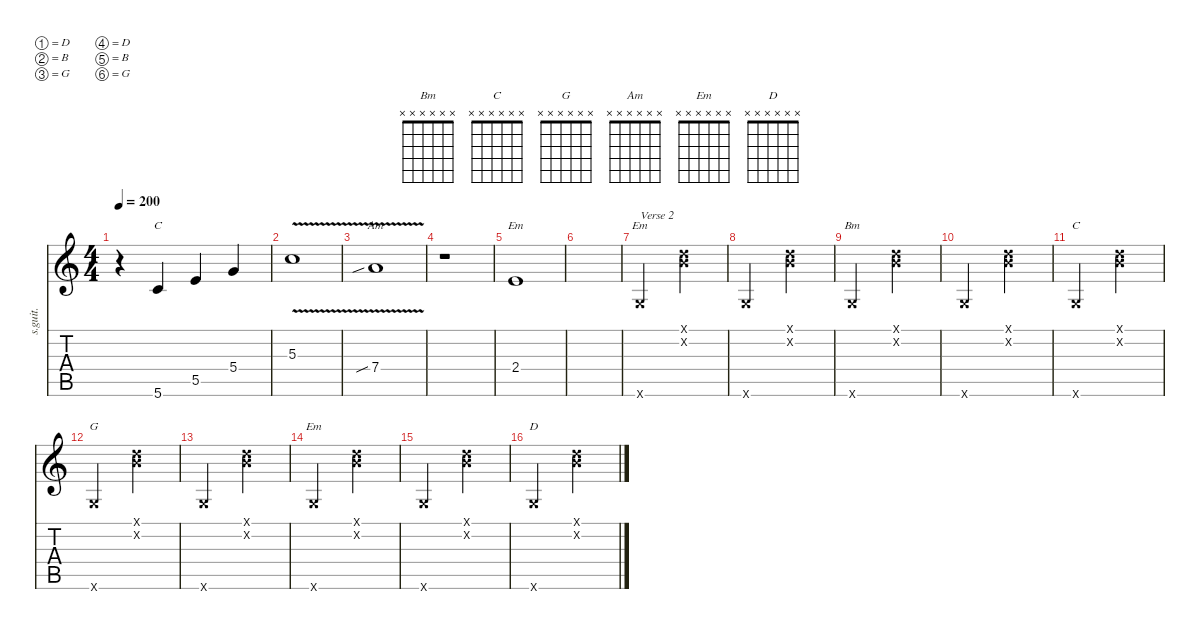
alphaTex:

\defaultSystemsLayout 4
\hideDynamics
\bracketExtendMode nobrackets
\track ("Dobro" "s.guit.") {instrument acousticguitarsteel}
\staff {score tabs}
\tuning (D4 B3 G3 D3 B2 G2)
\chord ("Bm" x x x x x x)
\chord ("C" x x x x x x)
\chord ("G" x x x x x x)
\chord ("Am" x x x x x x)
\chord ("Em" x x x x x x)
\chord ("D" x x x x x x)
\ts (4 4)
\tempo 200
\clef g2
\ks c
r.4{dy mf beam Down} 5.6.4{ch "C" beam Up} 5.5.4{beam Up} 5.4.4{beam Up} |
5.3{v}.1{beam Down} |
7.4{v sib}.1{ch "Am" beam Up} |
r.1{beam Down} |
2.4.1{ch "Em" beam Up} |
|
0.6{x}.2{ch "Em" txt "Verse 2" beam Up} (0.2{x} 0.1{x}).2{beam Down} |
0.6{x}.2{beam Up} (0.2{x} 0.1{x}).2{beam Down} |
0.6{x}.2{ch "Bm" beam Up} (0.2{x} 0.1{x}).2{beam Down} |
0.6{x}.2{beam Up} (0.2{x} 0.1{x}).2{beam Down} |
0.6{x}.2{ch "C" beam Up} (0.2{x} 0.1{x}).2{beam Down} |
0.6{x}.2{ch "G" beam Up} (0.2{x} 0.1{x}).2{beam Down} |
0.6{x}.2{beam Up} (0.2{x} 0.1{x}).2{beam Down} |
0.6{x}.2{ch "Em" beam Up} (0.2{x} 0.1{x}).2{beam Down} |
0.6{x}.2{beam Up} (0.2{x} 0.1{x}).2{beam Down} |
0.6{x}.2{ch "D" beam Up} (0.2{x} 0.1{x}).2{beam Down}
